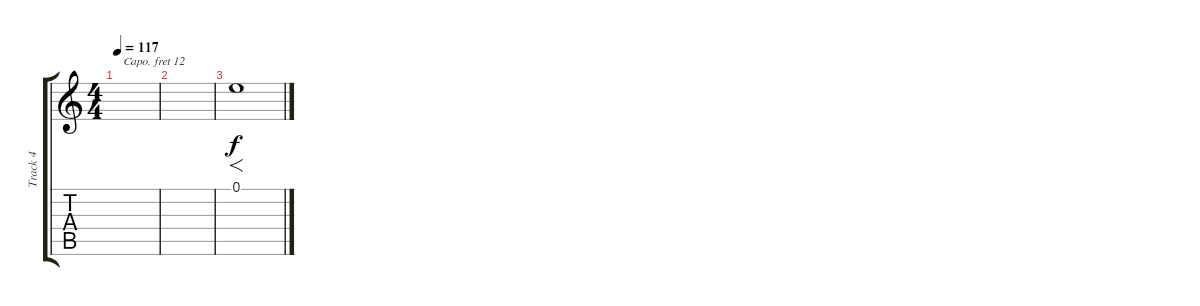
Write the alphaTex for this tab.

\track ("Track 4" "Track 4") {instrument celesta}
\staff {score tabs}
\capo 12
\tuning (E4 B3 G3 D3 A2 E2) {hide}
\ts (4 4)
\tempo 117
\clef g2
\ks c
|
|
0.1.1{f instrument distortionguitar}
